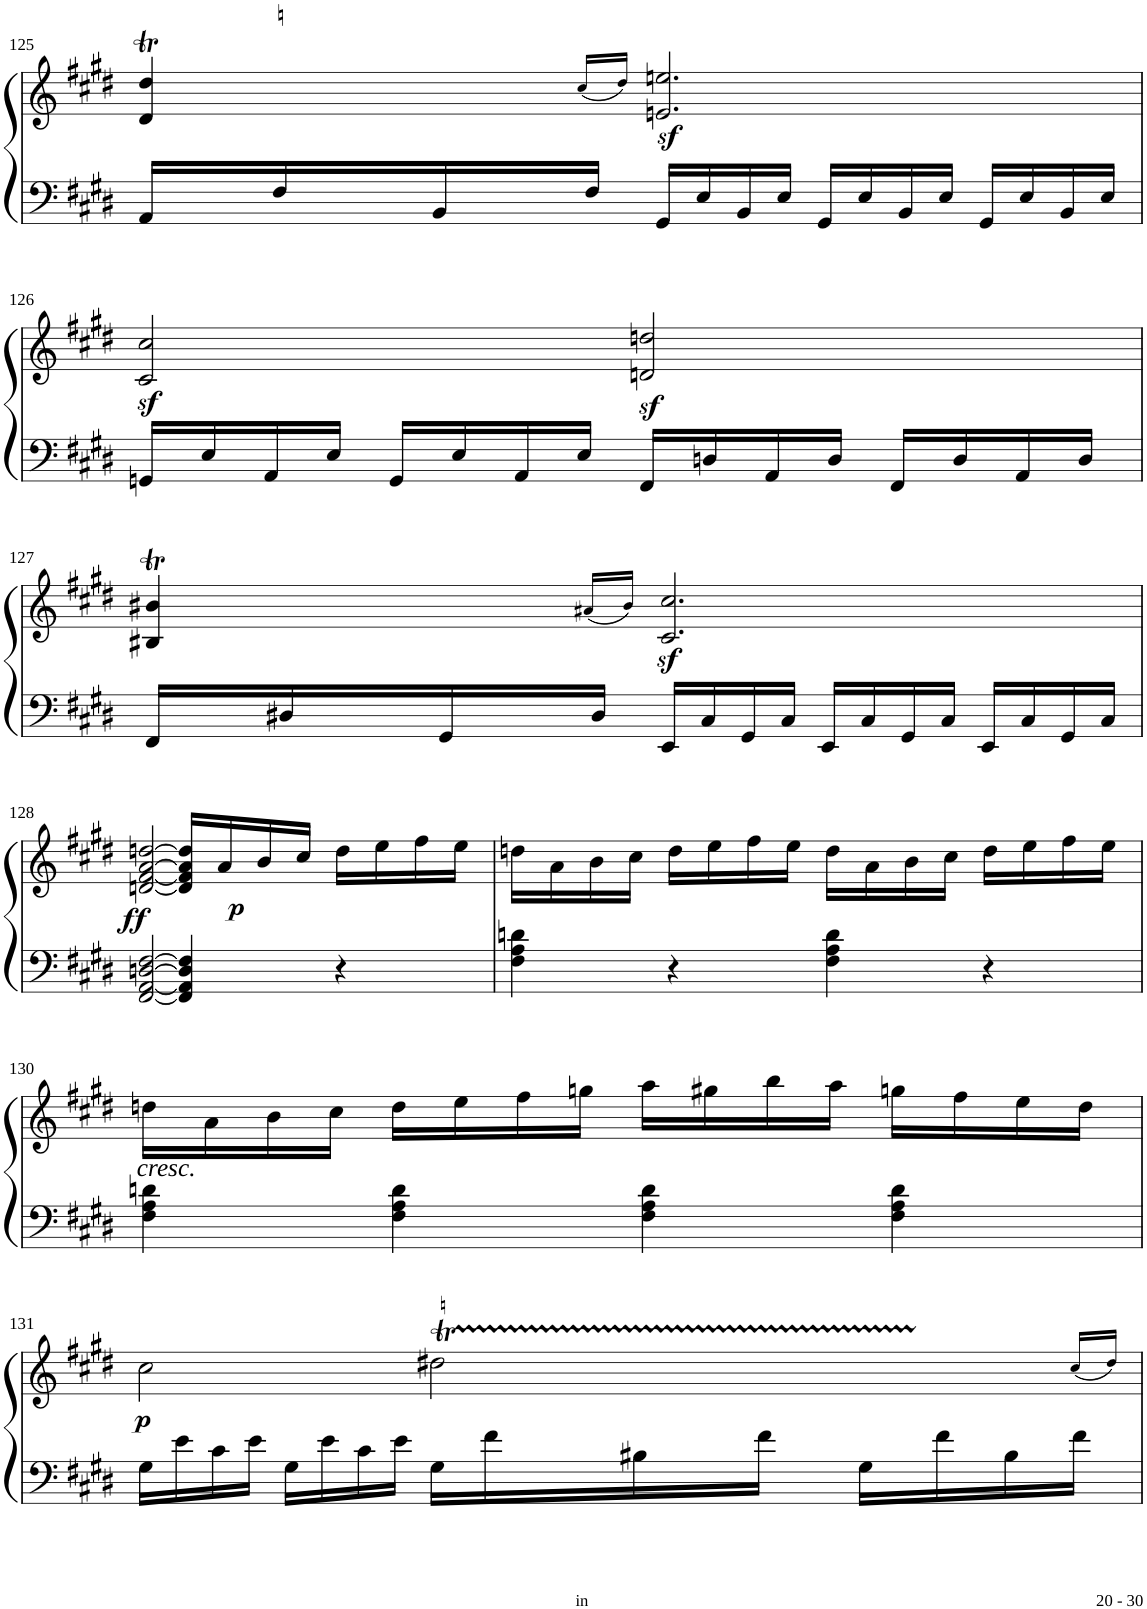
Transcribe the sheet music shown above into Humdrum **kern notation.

**kern	**kern	**dynam
*part1	*part1	*part1
*staff2	*staff1	*staff1/2
*I"Piano	*	*
*I'Pno	*	*
!!LO:PB:g=z
*clefF4	*clefG2	*
*k[f#c#g#d#]	*k[f#c#g#d#]	*
*M4/4	*M4/4	*
*met(c)	*met(c)	*
=125	=125	=125
*	*^	*
*	*	*Xtuplet	*
16AA/LL	4d#/T 4dd#/T	56....ryy	.
.	.	960ryy	.
.	.	28ee!	.
16F#/	.	.	.
.	.	28dd#!	.
.	.	28een!	.
16BB/	.	.	.
.	.	28dd#!	.
.	.	(<28cc#!/LL	.
16F#/JJ	.	.	.
.	.	28dd#!/JJ)	.
.	.	13440%10081ryy	.
!	!	!	!LO:DY:b
16GG#/LL	2.en/^ 2.een/^	.	sf
16E/	.	.	.
16BB/	.	.	.
16E/JJ	.	.	.
16GG#/LL	.	.	.
16E/	.	.	.
16BB/	.	.	.
16E/JJ	.	.	.
16GG#/LL	.	.	.
16E/	.	.	.
16BB/	.	.	.
16E/JJ	.	.	.
*	*v	*v	*
!!LO:LB:g=z
=126	=126	=126
16GGn/LL	2c#/z<^ 2cc#/z<^	.
16E/	.	.
16AA/	.	.
16E/JJ	.	.
16GG/LL	.	.
16E/	.	.
16AA/	.	.
16E/JJ	.	.
16FF#/LL	2dn/z<^ 2ddn/z<^	.
16Dn/	.	.
16AA/	.	.
16D/JJ	.	.
16FF#/LL	.	.
16D/	.	.
16AA/	.	.
16D/JJ	.	.
!!LO:LB:g=z
=127	=127	=127
*	*^	*
16FF#/LL	4B#X/T 4b#X/T	56....ryy	.
.	.	960ryy	.
.	.	28cc#!	.
16D#X/	.	.	.
.	.	28b#!	.
.	.	28cc#!	.
16GG#/	.	.	.
.	.	28b#!	.
.	.	(<28a#X!/LL	.
16D#/JJ	.	.	.
.	.	28b#!/JJ)	.
.	.	13440%10081ryy	.
!	!	!	!LO:DY:b
16EE/LL	2.c#/^ 2.cc#/^	.	sf
16C#/	.	.	.
16GG#/	.	.	.
16C#/JJ	.	.	.
16EE/LL	.	.	.
16C#/	.	.	.
16GG#/	.	.	.
16C#/JJ	.	.	.
16EE/LL	.	.	.
16C#/	.	.	.
16GG#/	.	.	.
16C#/JJ	.	.	.
*	*v	*v	*
!!LO:LB:g=z
=128	=128	=128
!	!	!LO:DY:b
[2FF#/ [2AA/ [>2Dn/ [>2F#/	[2dn/ [2f#/ [>2a/ [>2ddn/	ff
4FF#/] 4AA/] 4D/] 4F#/]	16d/] 16f#/] 16a/] 16dd/]LL	.
!	!	!LO:DY:b
.	16a/	p
.	16b/	.
.	16cc#/JJ	.
4r	16dd\LL	.
.	16ee\	.
.	16ff#\	.
.	16ee\JJ	.
=129	=129	=129
4F#\ 4A\ 4dn\	16ddn\LL	.
.	16a\	.
.	16b\	.
.	16cc#\JJ	.
4r	16dd\LL	.
.	16ee\	.
.	16ff#\	.
.	16ee\JJ	.
4F#\ 4A\ 4d\	16dd\LL	.
.	16a\	.
.	16b\	.
.	16cc#\JJ	.
4r	16dd\LL	.
.	16ee\	.
.	16ff#\	.
.	16ee\JJ	.
!!LO:LB:g=z
=130	=130	=130
!	!LO:TX:b:i:t=cresc.	!
4F#\ 4A\ 4dn\	16ddn\LL	.
.	16a\	.
.	16b\	.
.	16cc#\JJ	.
4F#\ 4A\ 4d\	16dd\LL	.
.	16ee\	.
.	16ff#\	.
.	16ggn\JJ	.
4F#\ 4A\ 4d\	16aa\LL	.
.	16gg#X\	.
.	16bb\	.
.	16aa\JJ	.
4F#\ 4A\ 4d\	16ggn\LL	.
.	16ff#\	.
.	16ee\	.
.	16dd\JJ	.
!!LO:LB:g=z
=131	=131	=131
*	*^	*
!	!	!	!LO:DY:b
16G#\LL	2cc#\	2ryy	p
16e\	.	.	.
16c#\	.	.	.
16e\JJ	.	.	.
16G#\LL	.	.	.
16e\	.	.	.
16c#\	.	.	.
16e\JJ	.	.	.
16G#\LL	2dd#X\	30ryy	.
.	.	30een!	.
16f#\	.	.	.
.	.	30dd#!	.
.	.	30ee!	.
16B#X\	.	.	.
.	.	30dd#!	.
.	.	30ee!	.
16f#\JJ	.	.	.
.	.	30dd#!	.
.	.	30ee!	.
16G#\LL	.	.	.
.	.	30dd#!	.
.	.	30ee!	.
16f#\	.	.	.
.	.	30dd#!	.
.	.	30ee!	.
16B#\	.	.	.
.	.	30dd#!	.
.	.	(<30cc#!/LL	.
16f#\JJ	.	.	.
.	.	30dd#!/JJ)	.
*	*v	*v	*
=	=	=
*-	*-	*-
